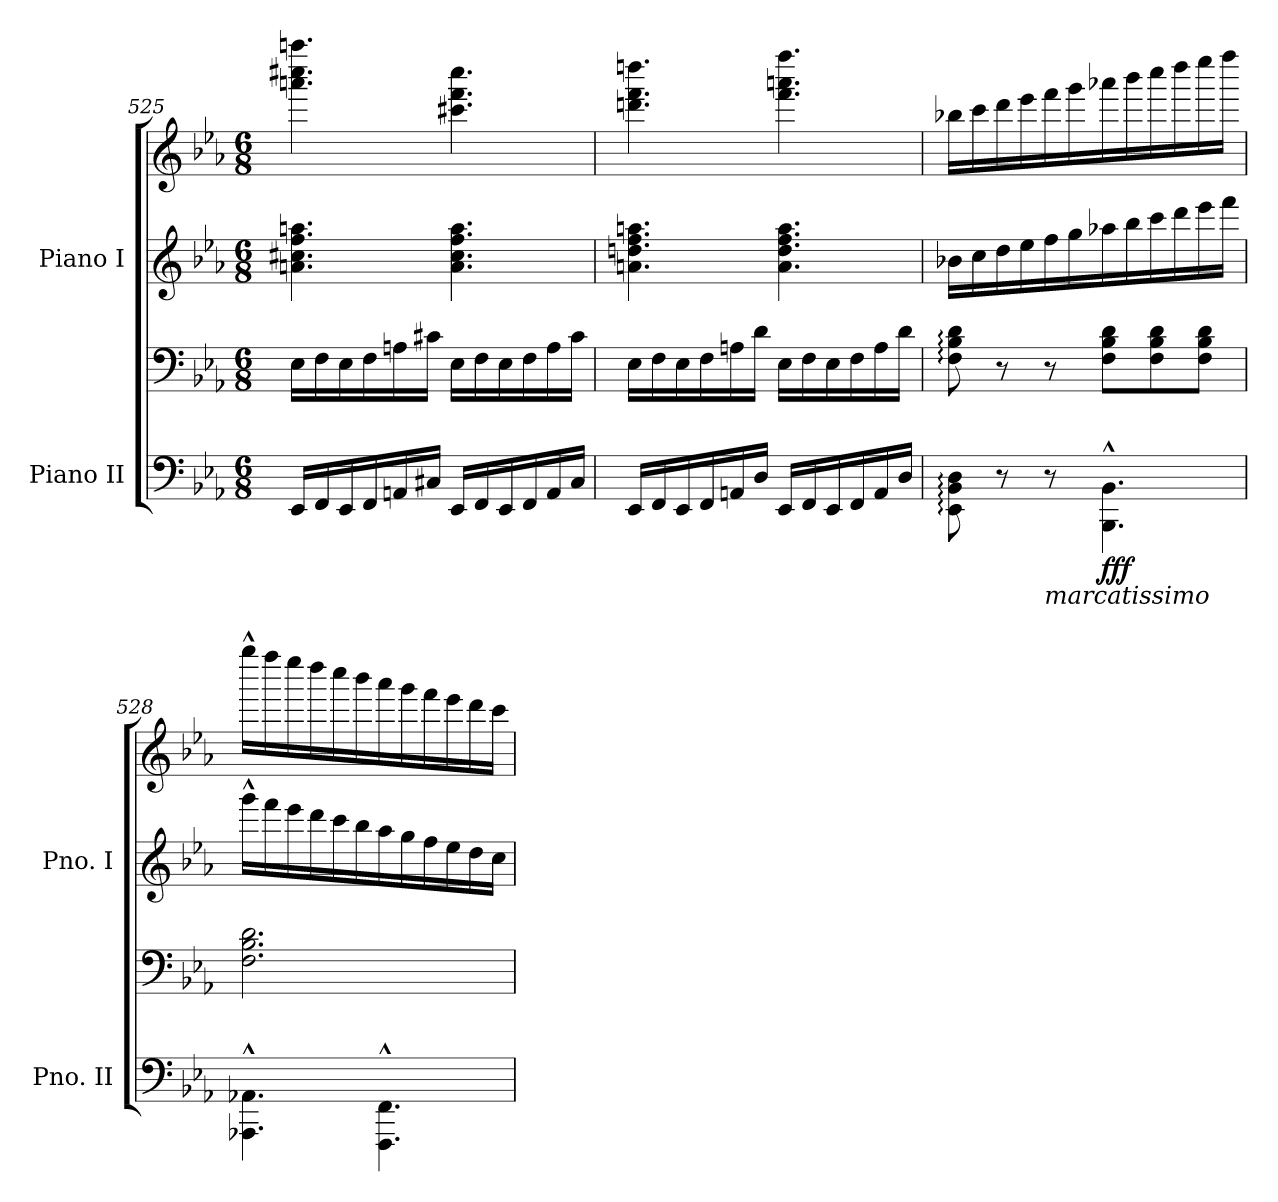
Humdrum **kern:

**kern	**kern	**dynam	**kern	**kern
*part2	*part2	*part2	*part1	*part1
*staff4	*staff3	*staff3/4	*staff2	*staff1
*I"Piano II	*	*	*I"Piano I	*
*I'Pno. II	*	*	*I'Pno. I	*
*clefF4	*clefF4	*	*clefG2	*clefG2
*k[b-e-a-]	*k[b-e-a-]	*	*k[b-e-a-]	*k[b-e-a-]
*M6/8	*M6/8	*	*M6/8	*M6/8
=525	=525	=525	=525	=525
16EE-/LL	16E-\LL	.	4.an\ 4.cc#X\ 4.ff\ 4.aan\	4.aaan\ 4.cccc#X\ 4.aaaan\
16FF/	16F\	.	.	.
16EE-/	16E-\	.	.	.
16FF/	16F\	.	.	.
16AAn/	16An\	.	.	.
16C#X/JJ	16c#X\JJ	.	.	.
16EE-/LL	16E-\LL	.	4.a\ 4.cc#\ 4.ff\ 4.aa\	4.ccc#X\ 4.fff\ 4.cccc#\
16FF/	16F\	.	.	.
16EE-/	16E-\	.	.	.
16FF/	16F\	.	.	.
16AA/	16A\	.	.	.
16C#/JJ	16c#\JJ	.	.	.
=526	=526	=526	=526	=526
16EE-/LL	16E-\LL	.	4.an\ 4.ddn\ 4.ff\ 4.aan\	4.dddn\ 4.fff\ 4.ddddn\
16FF/	16F\	.	.	.
16EE-/	16E-\	.	.	.
16FF/	16F\	.	.	.
16AAn/	16An\	.	.	.
16D/JJ	16d\JJ	.	.	.
16EE-/LL	16E-\LL	.	4.a\ 4.dd\ 4.ff\ 4.aa\	4.fff\ 4.aaan\ 4.ffff\
16FF/	16F\	.	.	.
16EE-/	16E-\	.	.	.
16FF/	16F\	.	.	.
16AA/	16A\	.	.	.
16D/JJ	16d\JJ	.	.	.
!!LO:LB:g=z
=527	=527	=527	=527	=527
8EE-\: 8BB-\: 8D\:	8F\: 8B-\: 8d\:	.	16b-X\LL	16bb-X\LL
.	.	.	16cc\	16ccc\
8r	8r	.	16dd\	16ddd\
.	.	.	16ee-\	16eee-\
!LO:TX:b:i:t=marcatissimo	!	!	!	!
8r	8r	.	16ff\	16fff\
.	.	.	16gg\	16ggg\
!	!	!LO:DY:b=2	!	!
4.BBB-\^^ 4.BB-\^^	8F\ 8B-\ 8d\L	fff	16aa-X\	16aaa-X\
.	.	.	16bb-\	16bbb-\
.	8F\ 8B-\ 8d\	.	16ccc\	16cccc\
.	.	.	16ddd\	16dddd\
.	8F\ 8B-\ 8d\J	.	16eee-\	16eeee-\
.	.	.	16fff\JJ	16ffff\JJ
=528	=528	=528	=528	=528
4.AAA-X\^^ 4.AA-X\^^	2.F\ 2.B-\ 2.d\	.	16ggg^^\LL	16gggg^^\LL
.	.	.	16fff\	16ffff\
.	.	.	16eee-\	16eeee-\
.	.	.	16ddd\	16dddd\
.	.	.	16ccc\	16cccc\
.	.	.	16bb-\	16bbb-\
4.FFF\^^ 4.FF\^^	.	.	16aa-\	16aaa-\
.	.	.	16gg\	16ggg\
.	.	.	16ff\	16fff\
.	.	.	16ee-\	16eee-\
.	.	.	16dd\	16ddd\
.	.	.	16cc\JJ	16ccc\JJ
=	=	=	=	=
*-	*-	*-	*-	*-
